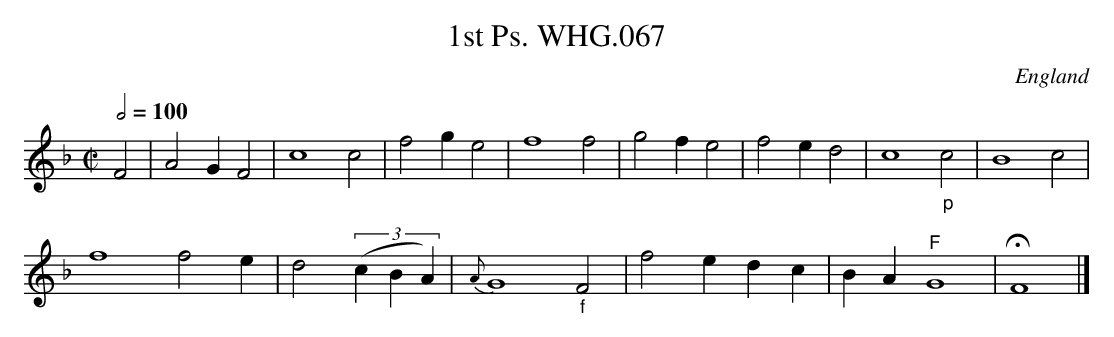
X:1
T:1st Ps. WHG.067
O:England
M:C|
L:1/4
Q:1/2=100
K:F major
F2|A2G F2|c4 c2|f2g e2|f4 f2|\
g2f e2|f2e d2|c4 "_p"c2|B4 c2|
f4 f2e|d2 ((3cBA)|{A}G4 "_f"F2|\
f2 edc|BA "^F"G4|HF4|]
